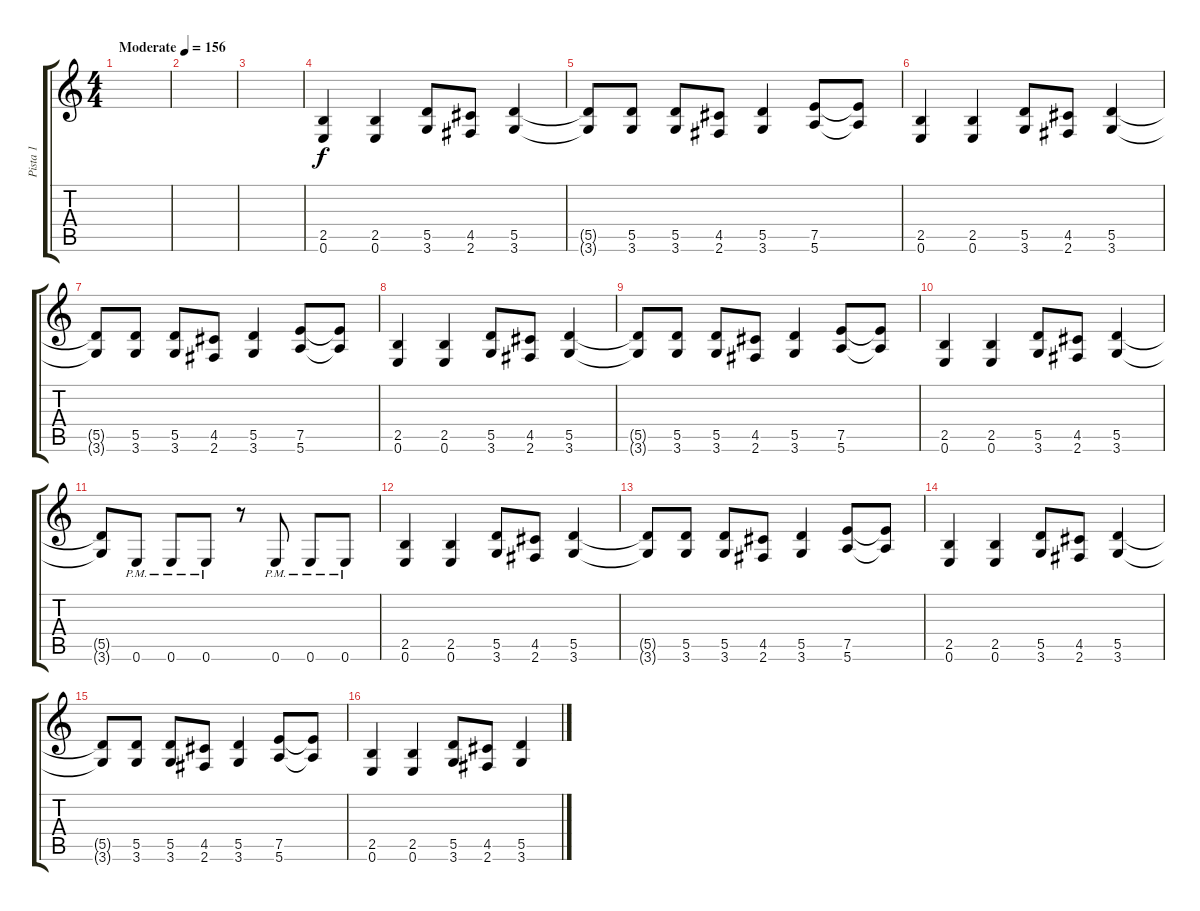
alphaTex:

\track ("Pista 1" "Pista 1") {instrument distortionguitar}
\staff {score tabs}
\tuning (E4 B3 G3 D3 A2 E2) {hide}
\ts (4 4)
\tempo (156 "Moderate")
\clef g2
\ks c
|
|
|
(2.5 0.6).4 (2.5 0.6).4 (5.5 3.6).8 (4.5 2.6).8 (5.5 3.6).4 |
(5.5{t} 3.6{t}).8 (5.5 3.6).8 (5.5 3.6).8 (4.5 2.6).8 (5.5 3.6).4 (7.5 5.6).8 (7.5{t} 5.6{t}).8 |
(2.5 0.6).4 (2.5 0.6).4 (5.5 3.6).8 (4.5 2.6).8 (5.5 3.6).4 |
(5.5{t} 3.6{t}).8 (5.5 3.6).8 (5.5 3.6).8 (4.5 2.6).8 (5.5 3.6).4 (7.5 5.6).8 (7.5{t} 5.6{t}).8 |
(2.5 0.6).4 (2.5 0.6).4 (5.5 3.6).8 (4.5 2.6).8 (5.5 3.6).4 |
(5.5{t} 3.6{t}).8 (5.5 3.6).8 (5.5 3.6).8 (4.5 2.6).8 (5.5 3.6).4 (7.5 5.6).8 (7.5{t} 5.6{t}).8 |
(2.5 0.6).4 (2.5 0.6).4 (5.5 3.6).8 (4.5 2.6).8 (5.5 3.6).4 |
(5.5{t} 3.6{t}).8 0.6{pm}.8 0.6{pm}.8 0.6{pm}.8 r.8 0.6{pm}.8 0.6{pm}.8 0.6{pm}.8 |
(2.5 0.6).4 (2.5 0.6).4 (5.5 3.6).8 (4.5 2.6).8 (5.5 3.6).4 |
(5.5{t} 3.6{t}).8 (5.5 3.6).8 (5.5 3.6).8 (4.5 2.6).8 (5.5 3.6).4 (7.5 5.6).8 (7.5{t} 5.6{t}).8 |
(2.5 0.6).4 (2.5 0.6).4 (5.5 3.6).8 (4.5 2.6).8 (5.5 3.6).4 |
(5.5{t} 3.6{t}).8 (5.5 3.6).8 (5.5 3.6).8 (4.5 2.6).8 (5.5 3.6).4 (7.5 5.6).8 (7.5{t} 5.6{t}).8 |
(2.5 0.6).4 (2.5 0.6).4 (5.5 3.6).8 (4.5 2.6).8 (5.5 3.6).4
